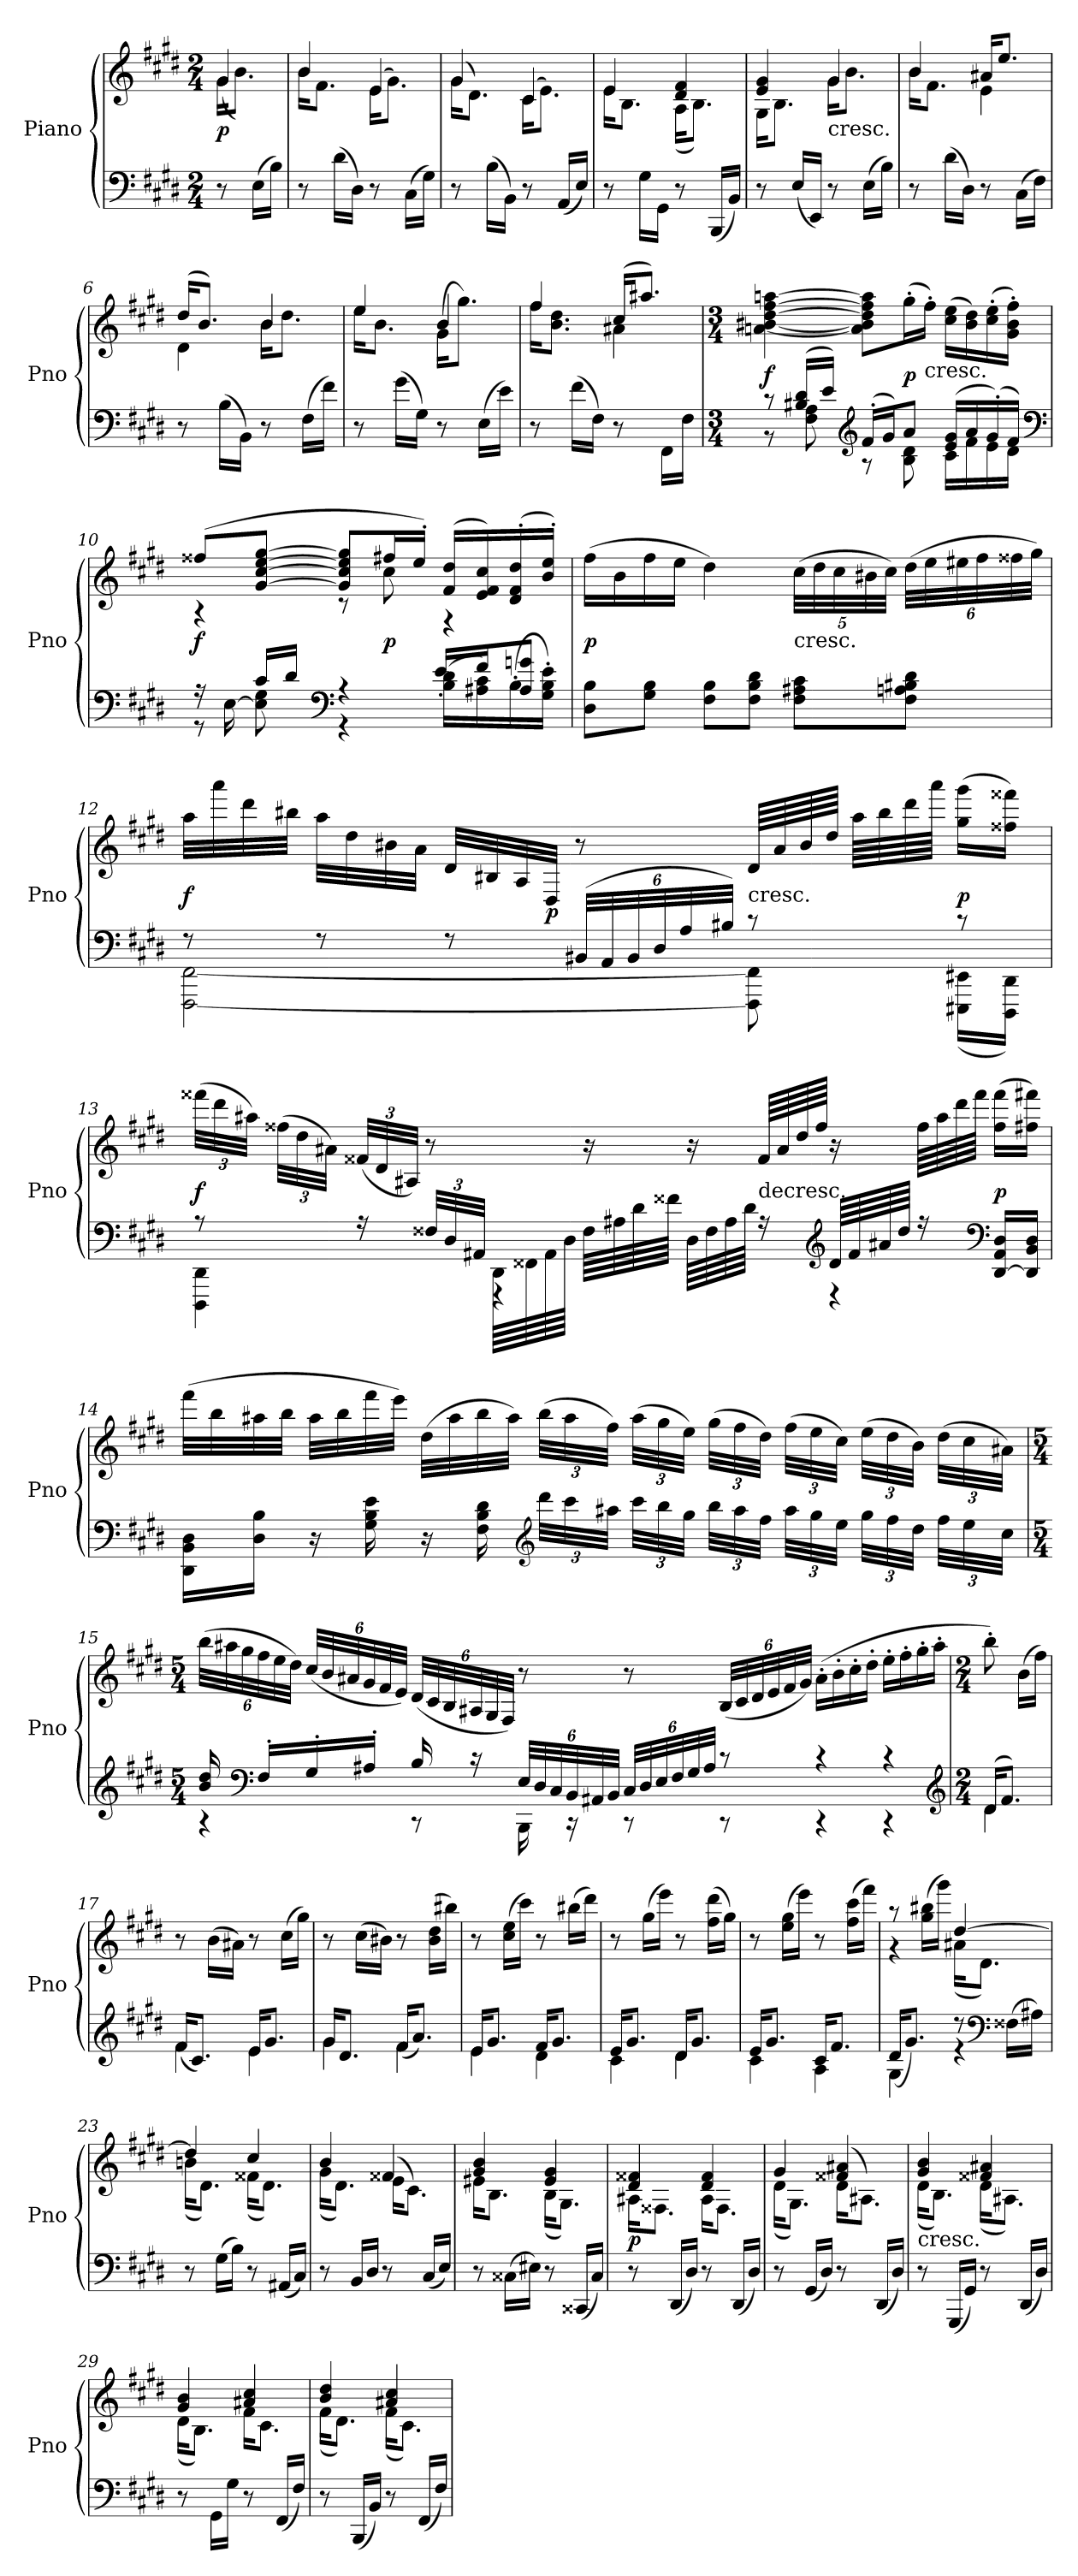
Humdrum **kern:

**kern	**kern	**dynam
*part1	*part1	*part1
*staff2	*staff1	*staff1/2
*I"Piano	*	*
*I'Pno	*	*
*clefF4	*clefG2	*
*k[f#c#g#d#]	*k[f#c#g#d#]	*
*E:	*E:	*
*M2/4	*M2/4	*
*MM152	*MM152	*
=	=	=
*	*^	*
8r	16g#\KL	(4g#/	p
.	8.b\J)	.	.
(16E\LL	.	.	.
16B\JJ)	.	.	.
=1	=1	=1	=1
8r	4b/	16b\KL	.
.	.	8.f#\J	.
(16d#\LL	.	.	.
16D#\JJ)	.	.	.
8r	(4e/	16e\KL	.
.	.	8.g#\J)	.
(16C#\LL	.	.	.
16G#\JJ)	.	.	.
=2	=2	=2	=2
8r	(4g#/	16g#\KL	.
.	.	8.d#\J)	.
(16B\LL	.	.	.
16BB\JJ)	.	.	.
8r	(4c#/	16c#\KL	.
.	.	8.e\J)	.
(16AA/LL	.	.	.
16E/JJ)	.	.	.
=3	=3	=3	=3
8r	4e/	16e\KL	.
.	.	8.B\J	.
16G#\LL	.	.	.
16GG#\JJ	.	.	.
8r	4d#/ 4f#/	(16A\KL	.
.	.	8.B\J)	.
(16BBB/LL	.	.	.
16BB/JJ)	.	.	.
=4	=4	=4	=4
8r	4e/ 4g#/	16G#\KL	.
.	.	8.B\J	.
(16E/LL	.	.	.
16EE/JJ)	.	.	.
!	!LO:TX:c:t=cresc.	!	!
8r	4g#/	16g#\KL	.
.	.	8.b\J	.
(16E\LL	.	.	.
16B\JJ)	.	.	.
=5	=5	=5	=5
8r	4b/	16b\KL	.
.	.	8.f#\J	.
(16d#\LL	.	.	.
16D#\JJ)	.	.	.
8r	16a#X/KL	4e\	.
.	8.ee/J	.	.
(16C#\LL	.	.	.
16F#\JJ)	.	.	.
=6	=6	=6	=6
8r	(16dd#/KL	4d#\	.
.	8.b/J)	.	.
(16B\LL	.	.	.
16BB\JJ)	.	.	.
8r	4b/	16b\KL	.
.	.	8.dd#\J	.
(16F#\LL	.	.	.
16f#\JJ)	.	.	.
=7	=7	=7	=7
8r	16ee\KL	4ee/	.
.	8.b\J	.	.
(16g#\LL	.	.	.
16G#\JJ)	.	.	.
8r	(16g#\KL	4b/	.
.	8.gg#\J)	.	.
(16E\LL	.	.	.
16e\JJ)	.	.	.
=8	=8	=8	=8
8r	4ff#/	16ff#\KL	.
.	.	8.b\ 8.dd#\J	.
(16f#\LL	.	.	.
16F#\JJ)	.	.	.
8r	(16cc#/KL	4a#X\	.
.	8.aa#X/J)	.	.
16FF#\LL	.	.	.
16F#\JJ	.	.	.
*	*v	*v	*
=9	=9	=9
*M3/4	*M3/4	*
*	*MM50	*
*^	*	*
8r	8r	[4an\ [4b#X\ [4dd#\ [4ff#\ [4aan\	f
(16B#X/ 16d#/LL	8F#\ 8A\	.	.
16e/JJ)	.	.	.
*clefG2	*	*	*
(16f#'/LL	8r	8a]\ 8b#]\ 8dd#]\ 8ff#]\ 8aa]\L	.
16g#/J)	.	.	.
8a/J	8B#\ 8d#\	(16gg#'\L	p
!	!	!LO:TX:c:t=cresc.	!
.	.	16ff#'\JJ)	.
(16e/ 16g#/LL	16c#\LL	(16cc#\ 16ee\LL	.
16a/	16f#\	16b#\ 16dd#\)	.
(16g#'/)	16e\	(16cc#'\ 16ee'\	.
16f#/JJ)	16d#\JJ	16g#'\ 16b#'\ 16ff#'\JJ)	.
*clefF4	*	*	*
=10	=10	=10	=10
*	*	*^	*
16r	8r	(8ff##X/L	4r	f
[16E\	.	.	.	.
8E]\ 8G#\	16c#/LL	[8g#/ [8cc#/ [8ee/ [8gg#/J	.	.
.	16d#/JJ	.	.	.
*clefF4	*	*	*	*
4r	4r	8g#]/ 8cc#]/ 8ee]/ 8gg#]/L	8r	.
.	.	16ff#X/L	8cc#\	p
.	.	16ee'/JJ)	.	.
(16B\ 16d#\LL	16e'/LL	(16f#/ 16dd#/LL	4r	.
16A#X\ 16c#\)	16f#/J	16e/ 16f#/ 16cc#/)	.	.
(16B'\	8A#/ 8gn/J	(16d#'/ 16f#'/ 16dd#'/	.	.
16G#'\ 16B'\ 16e'\JJ)	.	16b'/ 16ee'/JJ)	.	.
*v	*v	*	*	*
*	*v	*v	*
=11	=11	=11
8D#\ 8B\L	(16ff#\LL	p
.	16b\	.
8G#\ 8B\J	16ff#\	.
.	16ee\JJ	.
8F#\ 8B\L	4dd#\)	.
8F#\ 8B\ 8d#\J	.	.
!	!LO:TX:c:t=cresc.	!
8F#\ 8A#X\ 8c#\L	(40cc#\LLL	.
.	40dd#\	.
.	40cc#\	.
.	40b#X\	.
.	40cc#\JJJ)	.
8F#\ 8An\ 8B#X\ 8d#\J	(48dd#\LLL	.
.	48ee\	.
.	48ee#X\	.
.	48ff#\	.
.	48ff##X\	.
.	48gg#\JJJ)	.
=12	=12	=12
*^	*	*
8r	[2FFF#\ [2FF#\	32aa\LLL	f
.	.	32aaa\	.
.	.	32ddd#\	.
.	.	32bb#X\JJJ	.
8r	.	32aa\LLL	.
.	.	32dd#\	.
.	.	32b#X\	.
.	.	32a\JJJ	.
8r	.	32d#/LLL	.
.	.	32B#X/	.
.	.	32A/	.
.	.	32D#/JJJ	p
(48BB#X/LLL	.	8r	.
48AA/	.	.	.
48BB#/	.	.	.
48D#/	.	.	.
48A/	.	.	.
48B#X/JJJ)	.	.	.
!	!	!LO:TX:c:t=cresc.	!
8r	8FFF#]\ 8FF#]\	64d#/LLLL	.
.	.	64a/	.
.	.	64b#/	.
.	.	64dd#/JJJJ	.
.	.	64aa\LLLL	.
.	.	64bb#\	.
.	.	64ddd#\	.
.	.	64aaa\JJJJ	.
8r	(16EEE#X\ 16EE#X\LL	(16gg#\ 16ggg#\LL	p
.	16DDD#\ 16DD#\JJ)	16ff##X\ 16fff##X\JJ)	.
=13	=13	=13	=13
8r	4DDD#\ 4DD#\	(48fff##X\LLL	f
.	.	48ddd#\	.
.	.	48aa#X\JJJ)	.
.	.	(48ff##X\LLL	.
.	.	48dd#\	.
.	.	48a#X\JJJ)	.
16r	.	(48f##X/LLL	.
.	.	48d#/	.
.	.	48A#X/JJJ)	.
48F##X/LLL	.	8r	.
48D#/	.	.	.
48AA#X/JJJ	.	.	.
64DD#\LLLL	4r	.	.
64FF##X\	.	.	.
64AA#\	.	.	.
64D#\JJJJ	.	.	.
64F##\LLLL	.	16r	.
64A#X\	.	.	.
64d#\	.	.	.
64f##X\JJJJ	.	.	.
64D#\LLLL	.	16r	.
64F##\	.	.	.
64A#\	.	.	.
64d#\JJJJ	.	.	.
!	!	!LO:TX:c:t=decresc.	!
16r	.	64f##/LLLL	.
.	.	64a#/	.
.	.	64dd#/	.
.	.	64ff##/JJJJ	.
*clefG2	*	*	*
64d#/LLLL	4r	16r	.
64f##/	.	.	.
64a#X/	.	.	.
64dd#/JJJJ	.	.	.
16r	.	64ff##\LLLL	.
.	.	64aa#\	.
.	.	64ddd#\	.
.	.	64fff##\JJJJ	.
*clefF4	*	*	*
[16DD#/ 16AA#/ 16D#/LL	.	(16ff##\ 16fff##\LL	p
16DD#]/ 16BB/ 16D#/JJ	.	16ff#X\ 16fff#X\JJ)	.
*v	*v	*	*
=14	=14	=14
16DD#\ 16BB\ 16D#\LL	(32fff#\LLL	.
.	32bb\	.
16D#\ 16B\JJ	32aa#X\	.
.	32bb\JJJ	.
16r	32aa#\LLL	.
.	32bb\	.
16G#\ 16B\ 16e\	32fff#\	.
.	32eee\JJJ)	.
16r	(32dd#\LLL	.
.	32aa#\	.
16F#\ 16B\ 16d#\	32bb\	.
.	32aa#\JJJ)	.
*clefG2	*	*
48ddd#\LLL	(48bb\LLL	.
48ccc#\	48aa#\	.
48aa#X\JJJ	48ff#\JJJ)	.
48ccc#\LLL	(48aa#\LLL	.
48bb\	48gg#\	.
48gg#\JJJ	48ee\JJJ)	.
48bb\LLL	(48gg#\LLL	.
48aa#\	48ff#\	.
48ff#\JJJ	48dd#\JJJ)	.
48aa#\LLL	(48ff#\LLL	.
48gg#\	48ee\	.
48ee\JJJ	48cc#\JJJ)	.
48gg#\LLL	(48ee\LLL	.
48ff#\	48dd#\	.
48dd#\JJJ	48b\JJJ)	.
48ff#\LLL	(48dd#\LLL	.
48ee\	48cc#\	.
48cc#\JJJ	48a#X\JJJ)	.
=15	=15	=15
*M5/4	*M5/4	*
*^	*	*
16b/ 16dd#/	4r	(48bb\LLL	.
.	.	48aa#X\	.
.	.	48gg#\	.
*clefF4	*	*	*
16F#'/LL	.	48ff#\	.
.	.	48ee\	.
.	.	48dd#\JJJ)	.
16G#'/	.	(48cc#/LLL	.
.	.	48b/	.
.	.	48a#X/	.
16A#X'/JJ	.	48g#/	.
.	.	48f#/	.
.	.	48e/JJJ)	.
16B/	8r	(48d#/LLL	.
.	.	48c#/	.
.	.	48B/	.
16r	.	48A#X/	.
.	.	48G#/	.
.	.	48F#/JJJ)	.
48E/LLL	16BBB\	8r	.
48D#/	.	.	.
48C#/	.	.	.
48BB/	16r	.	.
48AA#X/	.	.	.
48BB/JJJ	.	.	.
48C#/LLL	8r	8r	.
48D#/	.	.	.
48E/	.	.	.
48F#/	.	.	.
48G#/	.	.	.
48A#/JJJ	.	.	.
8r	8r	(48B/LLL	.
.	.	48c#/	.
.	.	48d#/	.
.	.	48e/	.
.	.	48f#/	.
.	.	48g#/JJJ)	.
4r	4r	(16a#'\LL	.
.	.	16b'\	.
.	.	16cc#'\	.
.	.	16dd#'\JJ	.
4r	4r	16ee'\LL	.
.	.	16ff#'\	.
.	.	16gg#'\	.
.	.	16aa#'\JJ	.
*clefG2	*	*	*
=16	=16	=16	=16
*M2/4	*	*M2/4	*
*	*	*MM152	*
(16d#/KL	4d#\	8bb'\)	.
8.f#/J)	.	.	.
.	.	(16b\LL	.
.	.	16ff#\JJ)	.
=17	=17	=17	=17
4f#\	(16f#/KL	8r	.
.	8.c#/J)	.	.
.	.	(16b\LL	.
.	.	16a#X\JJ)	.
4e\	16e/KL	8r	.
.	8.g#/J	.	.
.	.	(16cc#\LL	.
.	.	16gg#\JJ)	.
=18	=18	=18	=18
4g#\	16g#/KL	8r	.
.	8.d#/J	.	.
.	.	(16cc#\LL	.
.	.	16b#X\JJ)	.
4f#\	(16f#/KL	8r	.
.	8.a/J)	.	.
.	.	(16b#\ 16dd#\LL	.
.	.	16bb#X\JJ)	.
=19	=19	=19	=19
16e/KL	4e\	8r	.
8.g#/J	.	.	.
.	.	(16cc#\ 16ee\LL	.
.	.	16ccc#\JJ)	.
16f#/KL	4d#\	8r	.
8.g#/J	.	.	.
.	.	(16bb#X\LL	.
.	.	16ddd#\JJ)	.
=20	=20	=20	=20
16e/KL	4c#\	8r	.
8.g#/J	.	.	.
.	.	(16gg#\LL	.
.	.	16eee\JJ)	.
16d#/KL	4d#\	8r	.
8.g#/J	.	.	.
.	.	(16ff#\ 16ddd#\LL	.
.	.	16gg#\JJ)	.
=21	=21	=21	=21
16e/KL	4c#\	8r	.
8.g#/J	.	.	.
.	.	(16ee\ 16gg#\LL	.
.	.	16eee\JJ)	.
16c#/KL	4A\	8r	.
8.f#/J	.	.	.
.	.	(16ff#\ 16ccc#\LL	.
.	.	16fff#\JJ)	.
=22	=22	=22	=22
*	*	*^	*
4G#\	(16d#/KL	8r	4r	.
.	8.g#/J)	.	.	.
.	.	(16gg#\ 16bb#X\LL	.	.
.	.	16ggg#\JJ)	.	.
8r	4r	[4dd#/	(16a#X\KL	.
.	.	.	8.d#\J)	.
*clefF4	*	*	*	*
(16F##X\LL	.	.	.	.
16A#X\JJ)	.	.	.	.
*v	*v	*	*	*
=23	=23	=23	=23
8r	4dd#/]	(16bn\KL	.
.	.	8.d#\J)	.
(16G#\LL	.	.	.
16B\JJ)	.	.	.
8r	4cc#/	(16f##X\KL	.
.	.	8.d#\J)	.
(16AA#X/LL	.	.	.
16C#/JJ)	.	.	.
=24	=24	=24	=24
8r	4b/	(16g#\KL	.
.	.	8.d#\J)	.
16BB/LL	.	.	.
16D#/JJ	.	.	.
8r	(4f##X/	16e\KL	.
.	.	8.c#\J)	.
(16C#/LL	.	.	.
16E/JJ)	.	.	.
=25	=25	=25	=25
8r	4g#/ 4b/	16e#X\KL	.
.	.	8.B\J	.
(16C##X\LL	.	.	.
16E#X\JJ)	.	.	.
8r	4e#/ 4g#/	(16B\KL	.
.	.	8.G#\J)	.
(16CC##X/LL	.	.	.
16C##/JJ)	.	.	.
=26	=26	=26	=26
8r	4d#/ 4f##X/	16A#X\KL	p
.	.	8.F##X\J	.
(16DD#/LL	.	.	.
16D#/JJ)	.	.	.
8r	4d#/ 4f##/	16A#\KL	.
.	.	8.F##\J	.
(16DD#/LL	.	.	.
16D#/JJ)	.	.	.
=27	=27	=27	=27
8r	4g#/	(16d#\KL	.
.	.	8.G#\J)	.
(16GG#/LL	.	.	.
16D#/JJ)	.	.	.
8r	(4f##X/ 4a#X/	16d#\KL	.
.	.	8.A#X\J)	.
(16DD#/LL	.	.	.
16D#/JJ)	.	.	.
=28	=28	=28	=28
!	!LO:TX:c:t=cresc.	!	!
8r	4g#/ 4b/	(16d#\KL	.
.	.	8.B\J)	.
(16GGG#/LL	.	.	.
16GG#/JJ)	.	.	.
8r	4f##X/ 4a#X/	(16d#\KL	.
.	.	8.A#X\J)	.
(16DD#/LL	.	.	.
16D#/JJ)	.	.	.
=29	=29	=29	=29
8r	4g#/ 4b/	(16d#\KL	.
.	.	8.B\J)	.
16GG#\LL	.	.	.
16G#\JJ	.	.	.
8r	4a#X/ 4cc#/	16f#\KL	.
.	.	8.c#\J	.
(16FF#/LL	.	.	.
16F#/JJ)	.	.	.
=30	=30	=30	=30
8r	4b/ 4dd#/	(16f#\KL	.
.	.	8.d#\J)	.
(16BBB/LL	.	.	.
16BB/JJ)	.	.	.
8r	4a#X/ 4cc#/	(16f#\KL	.
.	.	8.c#\J)	.
(16FF#/LL	.	.	.
16F#/JJ)	.	.	.
*	*v	*v	*
=	=	=
*-	*-	*-
